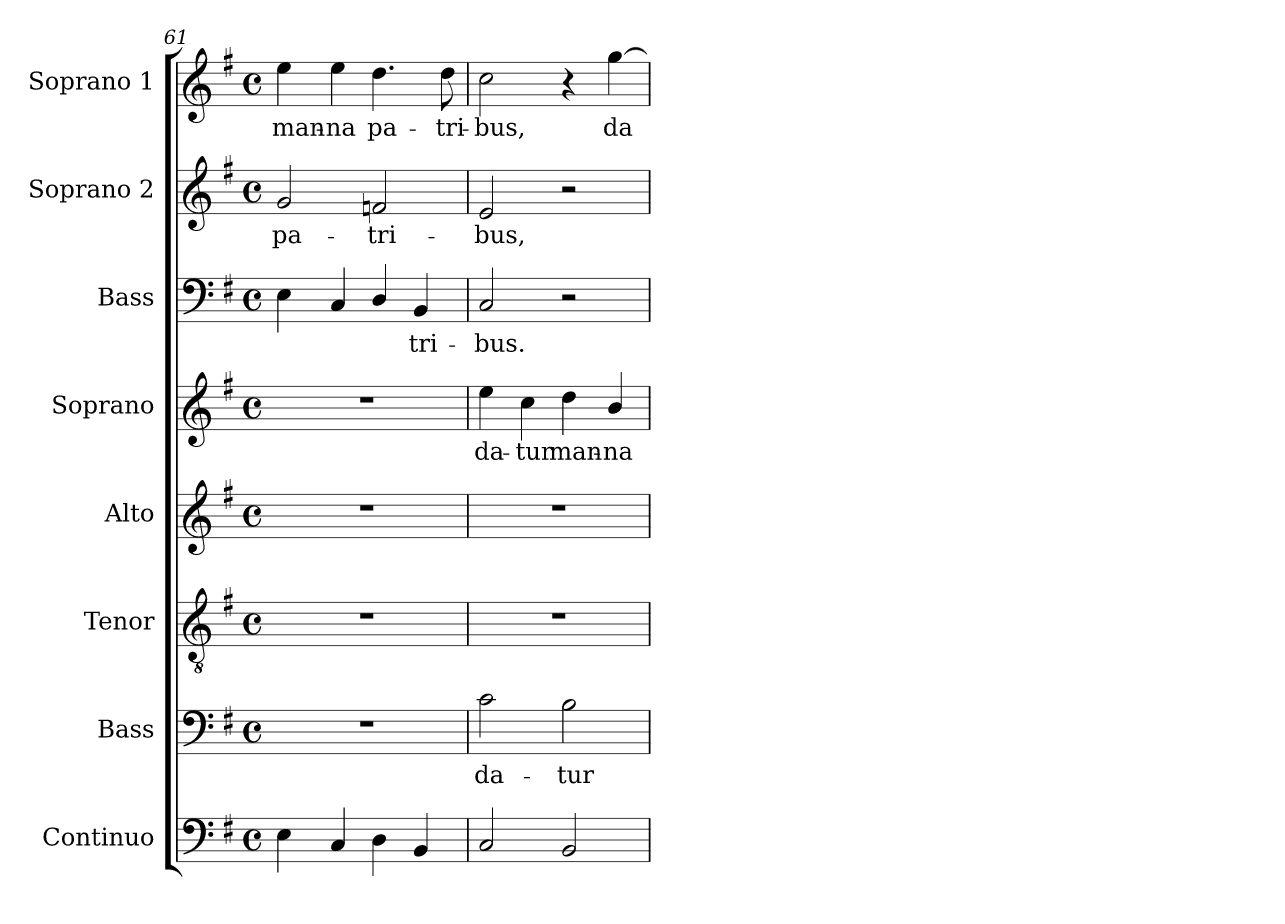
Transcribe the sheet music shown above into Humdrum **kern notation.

**kern	**kern	**text	**kern	**kern	**kern	**text	**kern	**text	**kern	**text	**kern	**text
*part8	*part7	*part7	*part6	*part5	*part4	*part4	*part3	*part3	*part2	*part2	*part1	*part1
*staff8	*staff7	*staff7	*staff6	*staff5	*staff4	*staff4	*staff3	*staff3	*staff2	*staff2	*staff1	*staff1
*I"Continuo	*I"Bass	*	*I"Tenor	*I"Alto	*I"Soprano	*	*I"Bass	*	*I"Soprano 2	*	*I"Soprano 1	*
*I'Cont.	*I'B.	*	*I'T.	*I'A.	*I'S.	*	*I'B.	*	*I'S2.	*	*I'S1.	*
*clefF4	*clefF4	*	*clefGv2	*clefG2	*clefG2	*	*clefF4	*	*clefG2	*	*clefG2	*
*	*	*	*ITrd7c12	*	*	*	*	*	*	*	*	*
*k[f#]	*k[f#]	*	*k[f#]	*k[f#]	*k[f#]	*	*k[f#]	*	*k[f#]	*	*k[f#]	*
*G:	*G:	*	*G:	*G:	*G:	*	*G:	*	*G:	*	*G:	*
*M4/4	*M4/4	*	*M4/4	*M4/4	*M4/4	*	*M4/4	*	*M4/4	*	*M4/4	*
*met(c)	*met(c)	*	*met(c)	*met(c)	*met(c)	*	*met(c)	*	*met(c)	*	*met(c)	*
=61	=61	=61	=61	=61	=61	=61	=61	=61	=61	=61	=61	=61
!	!	!	!	!	!	!	!	!	!	!LO:LY:b:color=#000000	!	!
!	!	!	!	!	!	!	!	!	!	!	!	!LO:LY:b:color=#000000
4Ei\	1r	.	1r	1r	1r	.	4Ei\	.	2gi/	pa-	4eei\	man-
!	!	!	!	!	!	!	!	!	!	!	!	!LO:LY:b:color=#000000
4Ci/	.	.	.	.	.	.	4Ci/	.	.	.	4eei\	-na
!	!	!	!	!	!	!	!	!	!	!LO:LY:b:color=#000000	!	!
!	!	!	!	!	!	!	!	!	!	!	!	!LO:LY:b:color=#000000
4Di\	.	.	.	.	.	.	4Di/	.	2fni/	-tri-	4.ddi\	pa-
!	!	!	!	!	!	!	!	!LO:LY:b:color=#000000	!	!	!	!
4BBi/	.	.	.	.	.	.	4BBi/	-tri-	.	.	.	.
!	!	!	!	!	!	!	!	!	!	!	!	!LO:LY:b:color=#000000
.	.	.	.	.	.	.	.	.	.	.	8ddi\	-tri-
=62	=62	=62	=62	=62	=62	=62	=62	=62	=62	=62	=62	=62
!	!	!LO:LY:b:color=#000000	!	!	!	!	!	!	!	!	!	!
!	!	!	!	!	!	!LO:LY:b:color=#000000	!	!	!	!	!	!
!	!	!	!	!	!	!	!	!LO:LY:b:color=#000000	!	!	!	!
!	!	!	!	!	!	!	!	!	!	!LO:LY:b:color=#000000	!	!
!	!	!	!	!	!	!	!	!	!	!	!	!LO:LY:b:color=#000000
2Ci/	2ci\	da-	1r	1r	4eei\	da-	2Ci/	-bus.	2ei/	-bus,	2cci\	-bus,
!	!	!	!	!	!	!LO:LY:b:color=#000000	!	!	!	!	!	!
.	.	.	.	.	4cci\	-tur	.	.	.	.	.	.
!	!	!LO:LY:b:color=#000000	!	!	!	!	!	!	!	!	!	!
!	!	!	!	!	!	!LO:LY:b:color=#000000	!	!	!	!	!	!
2BBi/	2Bi\	-tur	.	.	4ddi\	man-	2r	.	2r	.	4r	.
!	!	!	!	!	!	!LO:LY:b:color=#000000	!	!	!	!	!	!
!	!	!	!	!	!	!	!	!	!	!	!	!LO:LY:b:color=#000000
.	.	.	.	.	4bi/	-na	.	.	.	.	[>4ggi\	da-
=	=	=	=	=	=	=	=	=	=	=	=	=
*-	*-	*-	*-	*-	*-	*-	*-	*-	*-	*-	*-	*-
